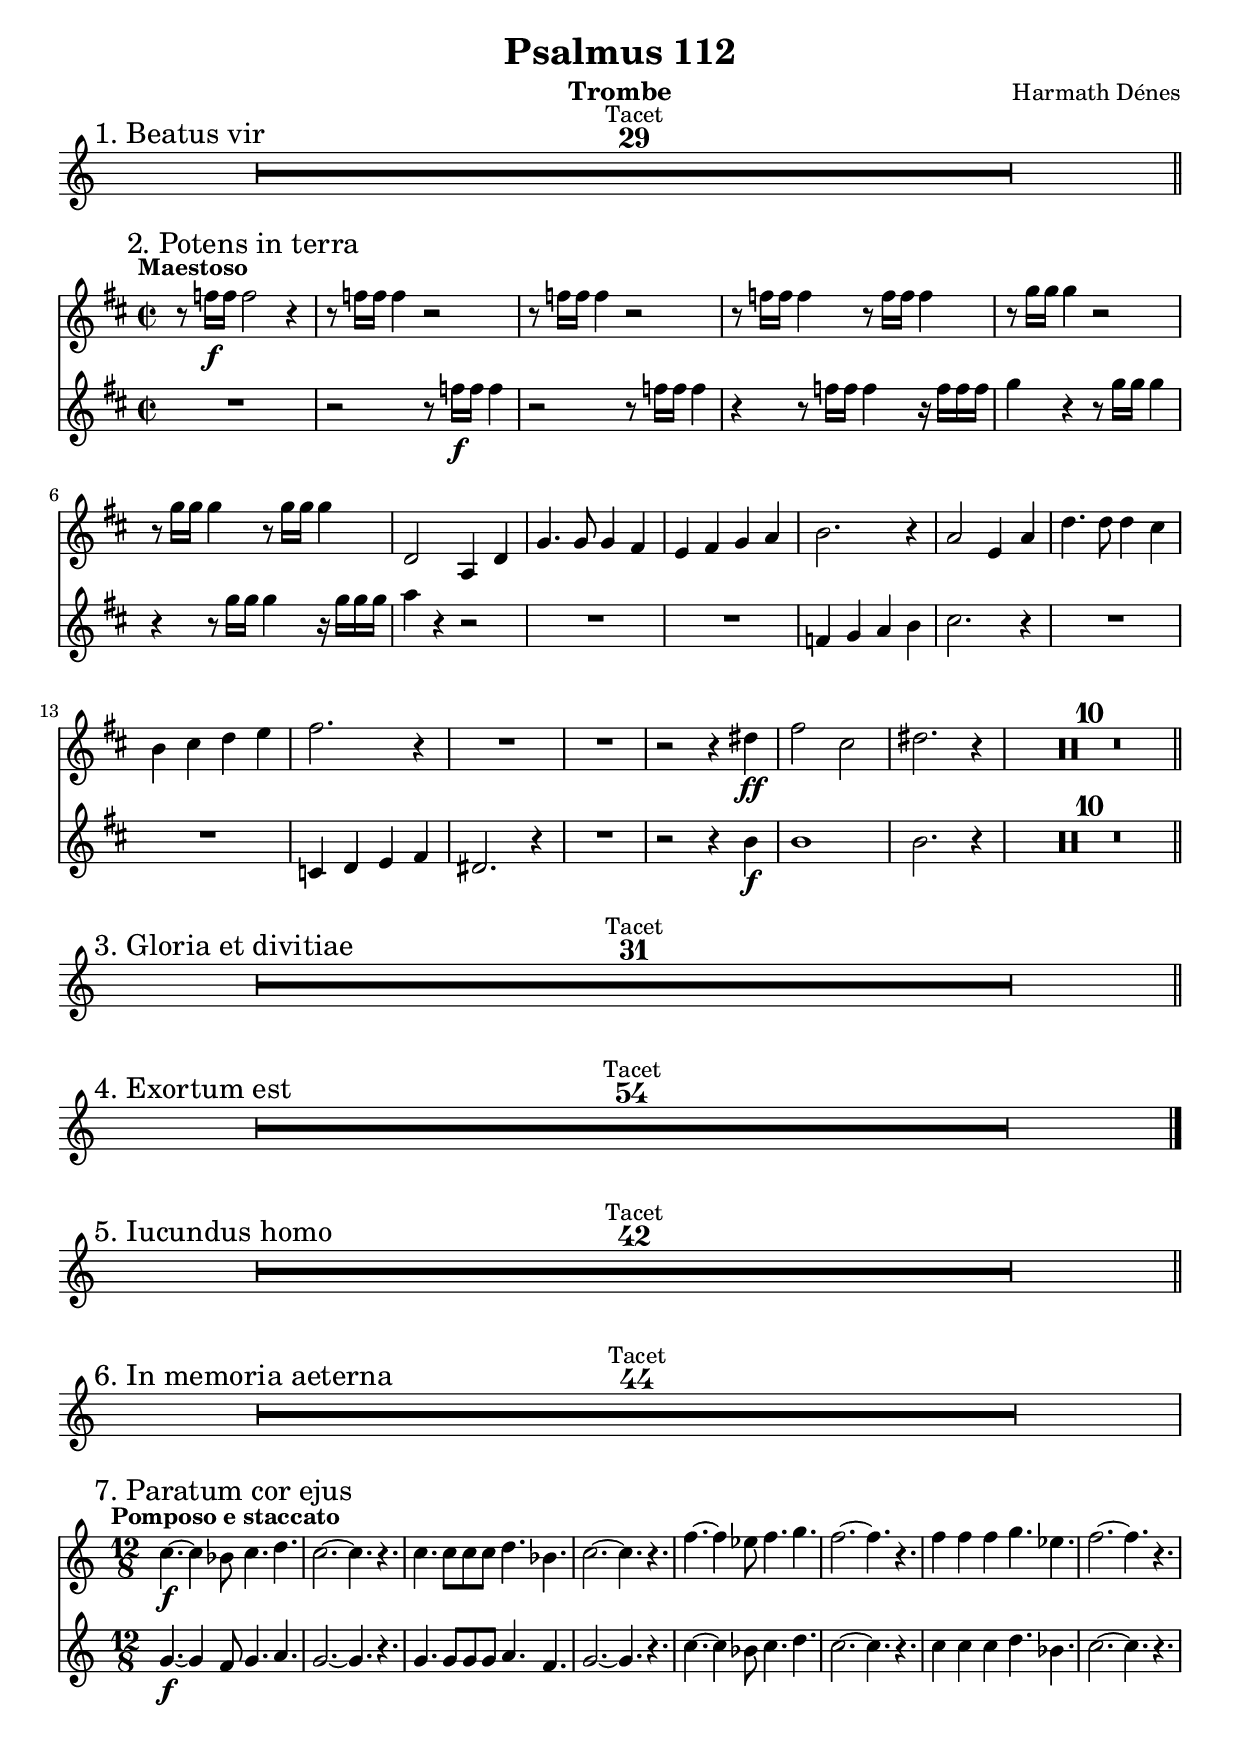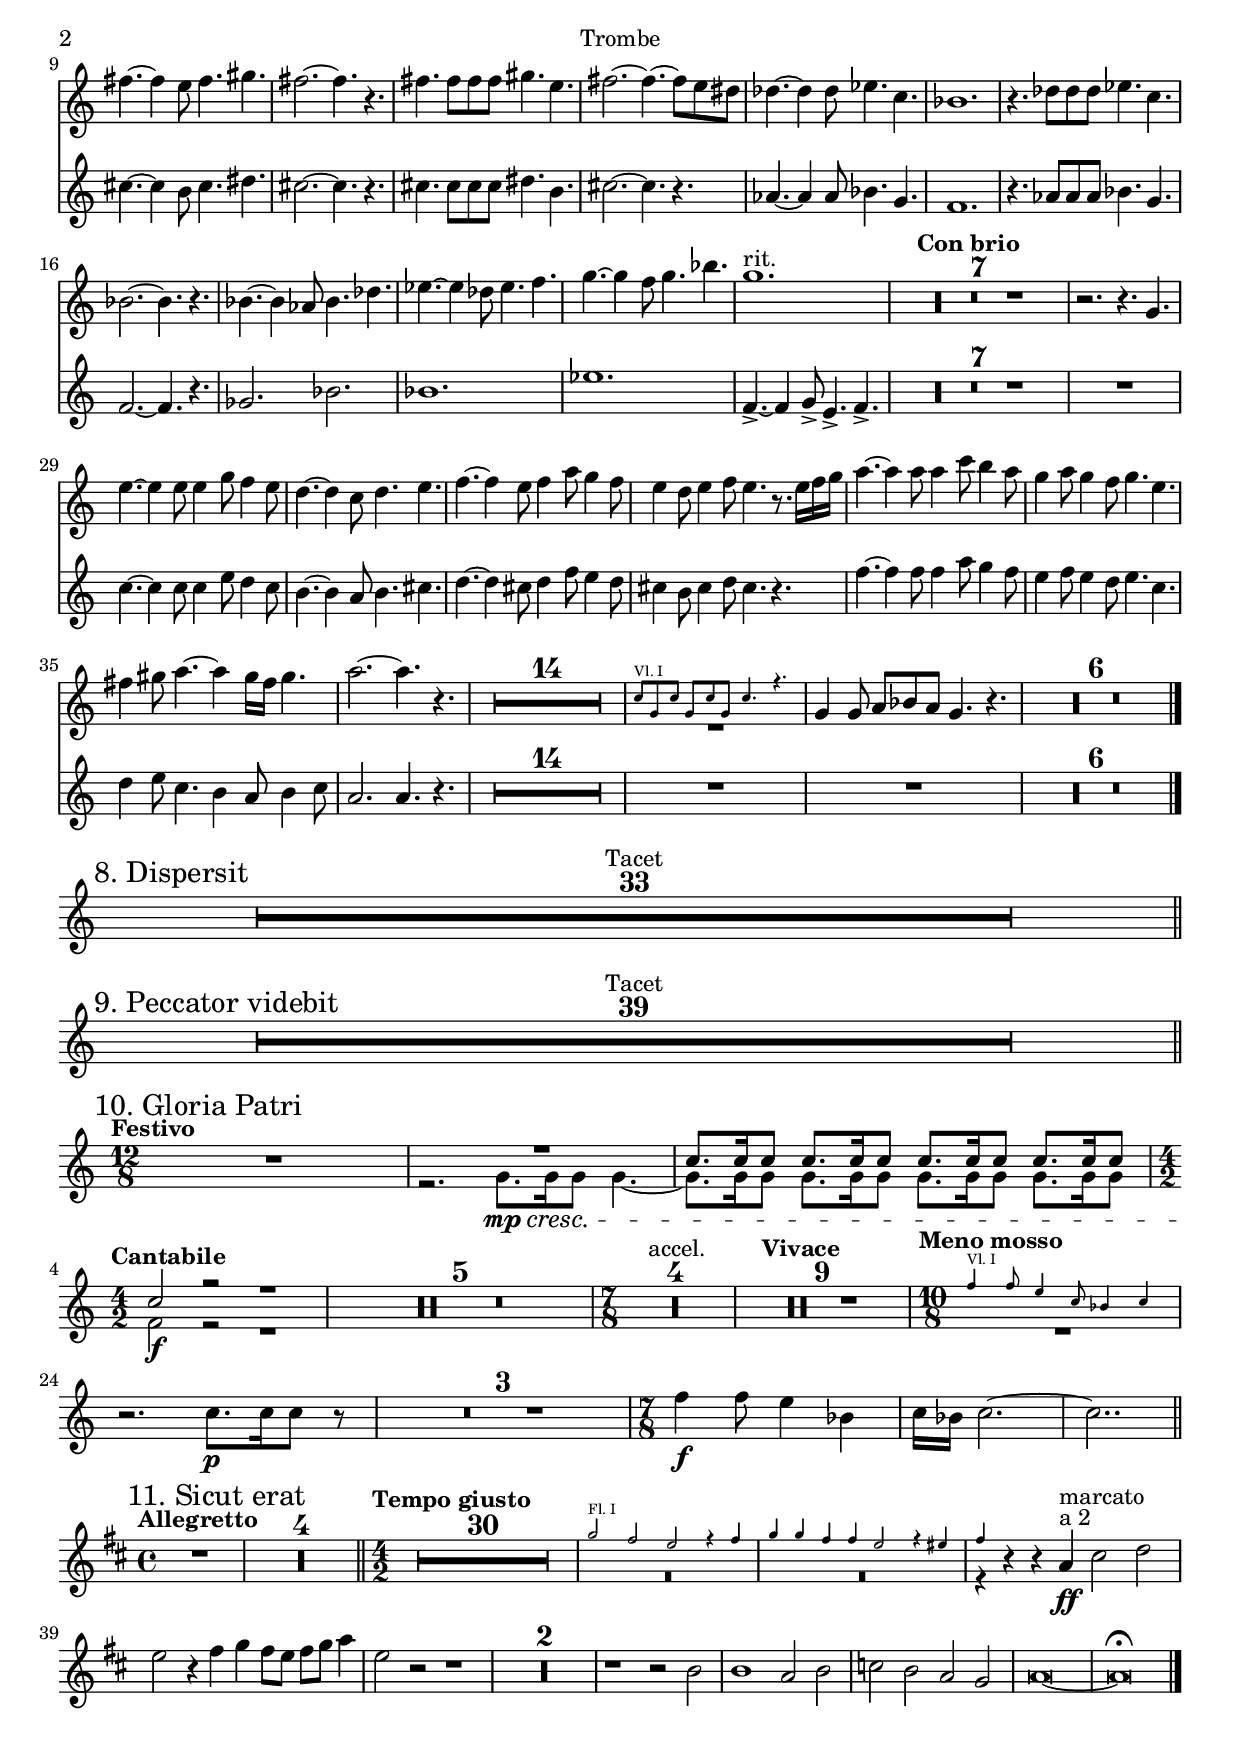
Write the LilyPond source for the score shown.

\include "Common.ily"

\header {
	instrument = "Trombe"
}

\score {
	\new Staff <<
		\AHeader
		\ATacet
	>>	
}

\score {<<
	\new Staff <<
		\removeWithTag #'score \BGlobal
		\BTrombaI
	>>
	\new Staff <<
		\BTrombaII
	>>	
>>}
\score {
	\new Staff <<
		\CHeader
		\CTacet
	>>	
}
\score {
	\new Staff <<
		\DHeader
		\DTacet
	>>	
}
\score {
	\new Staff <<
		\EHeader
		\ETacet
	>>	
}
\score {
	\new Staff <<
		\FHeader
		\FTacet
	>>	
}
\score {<<
	\new Staff <<
		\removeWithTag #'score \GGlobal
		\new Voice \GTrombaI
	>>
	\new Staff <<
		\new Voice \GTrombaII
	>>
>>}
\score {<<
	\new Staff <<
		\HHeader
		\HTacet
	>>
>>}
\score {
	\new Staff <<
		\IHeader
		\ITacet
	>>	
}
\score {
	\new Staff <<
		\removeWithTag #'score \JGlobal
		\new Voice \JTrombaI
		\new Voice \JTrombaII
	>>	
}
\score {
	\new Staff <<
		\removeWithTag #'score \KGlobal
		\KTrombe
	>>	
}